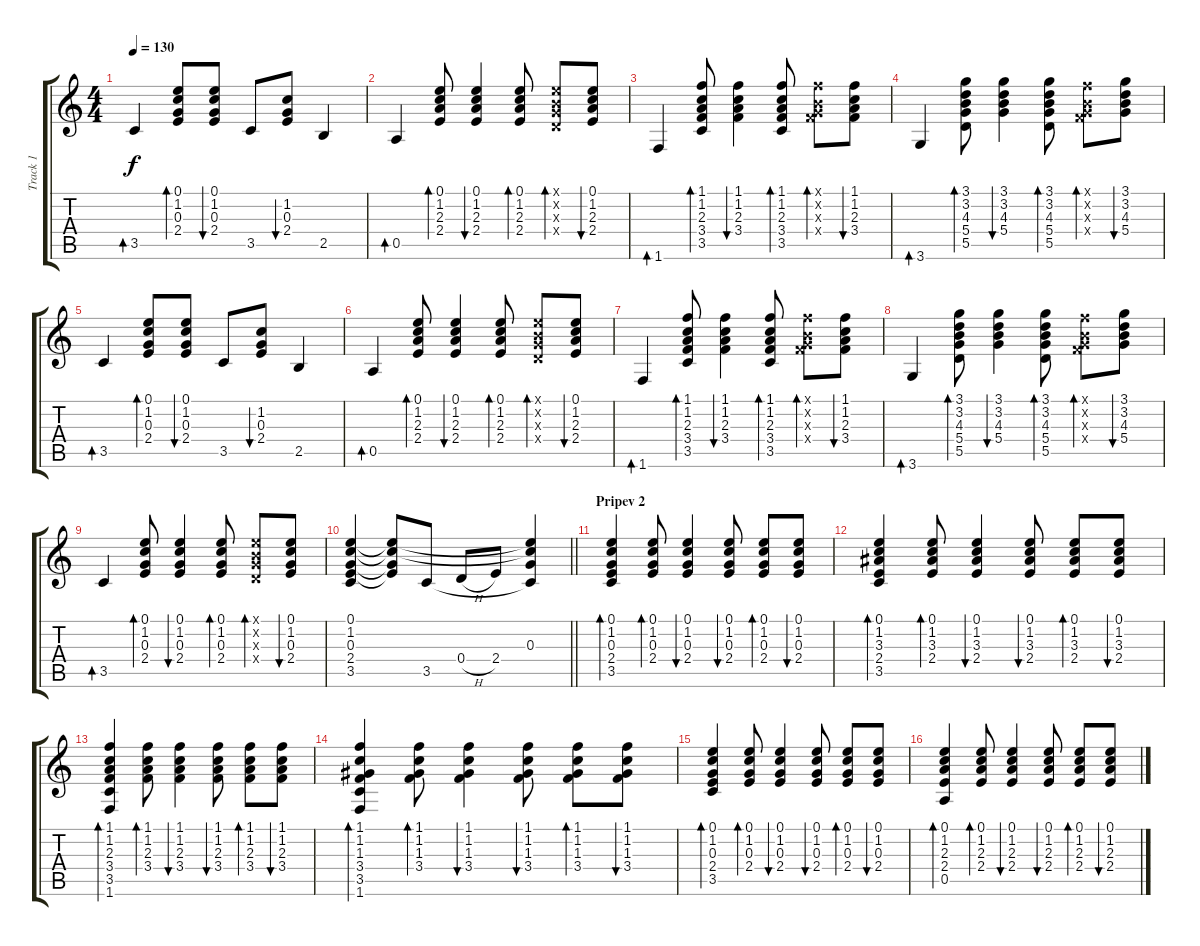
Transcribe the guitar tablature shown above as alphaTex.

\track ("Track 1" "Track 1") {instrument acousticguitarsteel}
\staff {score tabs}
\tuning (E4 B3 G3 D3 A2 E2) {hide}
\ts (4 4)
\tempo 130
\clef g2
\ks c
3.5.4{bd 60 dy f} (0.1 1.2 0.3 2.4).8{bd 60} (0.1 1.2 0.3 2.4).8{bu 60} 3.5.8 (1.2 0.3 2.4).8{bu 60} 2.5.4 |
0.5.4{bd 60} (0.1 1.2 2.3 2.4).8{bd 60} (0.1 1.2 2.3 2.4).4{bu 60} (0.1 1.2 2.3 2.4).8{bd 60} (0.1{x} 0.2{x} 0.3{x} 0.4{x}).8{bd 60} (0.1 1.2 2.3 2.4).8{bu 60} |
1.6.4{bd 60} (1.1 1.2 2.3 3.4 3.5).8{bd 60} (1.1 1.2 2.3 3.4).4{bu 60} (1.1 1.2 2.3 3.4 3.5).8{bd 60} (1.1{x} 0.2{x} 0.3{x} 3.4{x}).8{bd 60} (1.1 1.2 2.3 3.4).8{bu 60} |
3.6.4{bd 60} (3.1 3.2 4.3 5.4 5.5).8{bd 60} (3.1 3.2 4.3 5.4).4{bu 60} (3.1 3.2 4.3 5.4 5.5).8{bd 60} (1.1{x} 0.2{x} 0.3{x} 3.4{x}).8{bd 60} (3.1 3.2 4.3 5.4).8{bu 60} |
3.5.4{bd 60} (0.1 1.2 0.3 2.4).8{bd 60} (0.1 1.2 0.3 2.4).8{bu 60} 3.5.8 (1.2 0.3 2.4).8{bu 60} 2.5.4 |
0.5.4{bd 60} (0.1 1.2 2.3 2.4).8{bd 60} (0.1 1.2 2.3 2.4).4{bu 60} (0.1 1.2 2.3 2.4).8{bd 60} (0.1{x} 0.2{x} 0.3{x} 0.4{x}).8{bd 60} (0.1 1.2 2.3 2.4).8{bu 60} |
1.6.4{bd 60} (1.1 1.2 2.3 3.4 3.5).8{bd 60} (1.1 1.2 2.3 3.4).4{bu 60} (1.1 1.2 2.3 3.4 3.5).8{bd 60} (1.1{x} 0.2{x} 0.3{x} 3.4{x}).8{bd 60} (1.1 1.2 2.3 3.4).8{bu 60} |
3.6.4{bd 60} (3.1 3.2 4.3 5.4 5.5).8{bd 60} (3.1 3.2 4.3 5.4).4{bu 60} (3.1 3.2 4.3 5.4 5.5).8{bd 60} (1.1{x} 0.2{x} 0.3{x} 3.4{x}).8{bd 60} (3.1 3.2 4.3 5.4).8{bu 60} |
3.5.4{bd 60} (0.1 1.2 0.3 2.4).8{bd 60} (0.1 1.2 0.3 2.4).4{bu 60} (0.1 1.2 0.3 2.4).8{bd 60} (0.1{x} 0.2{x} 0.3{x} 0.4{x}).8{bd 60} (0.1 1.2 0.3 2.4).8{bu 60} |
\barLineRight lightlight
(0.1 1.2 0.3 2.4 3.5).4 (0.1{t} 1.2{t} 0.3{t} 2.4{t}).8 3.5.8 0.4{h}.8 2.4.8 (0.1{t} 1.2{t} 0.3 3.5{t}).4 |
\section ("" "Pripev 2")
(0.1 1.2 0.3 2.4 3.5).4{bd 60} (0.1 1.2 0.3 2.4).8{bd 60} (0.1 1.2 0.3 2.4).4{bu 60} (0.1 1.2 0.3 2.4).8{bu 60} (0.1 1.2 0.3 2.4).8{bd 60} (0.1 1.2 0.3 2.4).8{bu 60} |
(0.1 1.2 3.3 2.4 3.5).4{bd 60} (0.1 1.2 3.3 2.4).8{bd 60} (0.1 1.2 3.3 2.4).4{bu 60} (0.1 1.2 3.3 2.4).8{bu 60} (0.1 1.2 3.3 2.4).8{bd 60} (0.1 1.2 3.3 2.4).8{bu 60} |
(1.1 1.2 2.3 3.4 3.5 1.6).4{bd 60} (1.1 1.2 2.3 3.4).8{bd 60} (1.1 1.2 2.3 3.4).4{bu 60} (1.1 1.2 2.3 3.4).8{bu 60} (1.1 1.2 2.3 3.4).8{bd 60} (1.1 1.2 2.3 3.4).8{bu 60} |
(1.1 1.2 1.3 3.4 3.5 1.6).4{bd 60} (1.1 1.2 1.3 3.4).8{bd 60} (1.1 1.2 1.3 3.4).4{bu 60} (1.1 1.2 1.3 3.4).8{bu 60} (1.1 1.2 1.3 3.4).8{bd 60} (1.1 1.2 1.3 3.4).8{bu 60} |
(0.1 1.2 0.3 2.4 3.5).4{bd 60} (0.1 1.2 0.3 2.4).8{bd 60} (0.1 1.2 0.3 2.4).4{bu 60} (0.1 1.2 0.3 2.4).8{bu 60} (0.1 1.2 0.3 2.4).8{bd 60} (0.1 1.2 0.3 2.4).8{bu 60} |
(0.1 1.2 2.3 2.4 0.5).4{bd 60} (0.1 1.2 2.3 2.4).8{bd 60} (0.1 1.2 2.3 2.4).4{bu 60} (0.1 1.2 2.3 2.4).8{bu 60} (0.1 1.2 2.3 2.4).8{bd 60} (0.1 1.2 2.3 2.4).8{bu 60}
